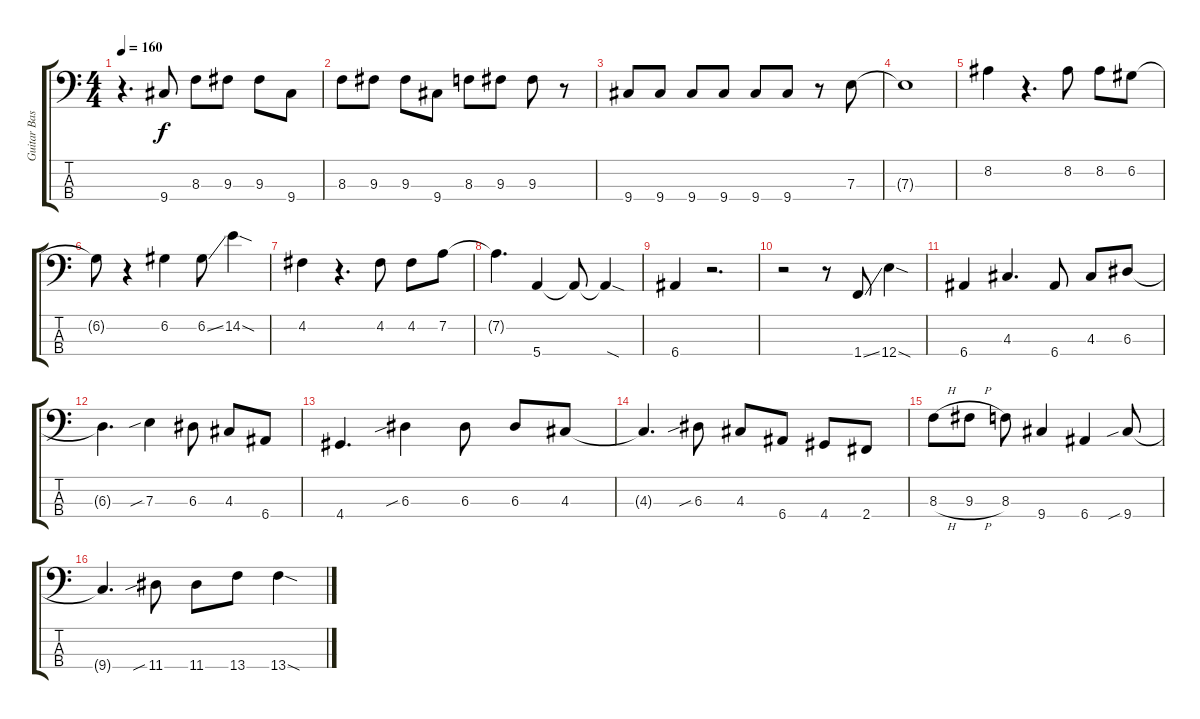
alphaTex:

\track ("Guitar Bass" "Guitar Bas") {instrument electricbassfinger}
\staff {score tabs}
\tuning (G2 D2 A1 E1) {hide}
\ts (4 4)
\tempo 160
\clef f4
\ks c
r.4{d dy f} 9.4.8 8.3.8 9.3.8 9.3.8 9.4.8 |
8.3.8 9.3.8 9.3.8 9.4.8 8.3.8 9.3.8 9.3.8 r.8 |
9.4.8 9.4.8 9.4.8 9.4.8 9.4.8 9.4.8 r.8 7.3.8 |
7.3{t}.1 |
8.2.4 r.4{d} 8.2.8 8.2.8 6.2.8 |
6.2{t}.8 r.4 6.2.4 6.2{ss}.8 14.2{sod}.4 |
4.2.4 r.4{d} 4.2.8 4.2.8 7.2.8 |
7.2{t}.4{d} 5.4.4 5.4{t}.8 5.4{sod t}.4 |
6.4.4 r.2{d} |
r.2 r.8 1.4{ss}.8 12.4{sod}.4 |
6.4.4 4.3.4{d} 6.4.8 4.3.8 6.3.8 |
6.3{t}.4{d} 7.3{sib}.4 6.3.8 4.3.8 6.4.8 |
4.4.4{d} 6.3{sib}.4 6.3.8 6.3.8 4.3.8 |
4.3{t}.4{d} 6.3{sib}.8 4.3.8 6.4.8 4.4.8 2.4.8 |
8.3{h}.8 9.3{h}.8 8.3.8 9.4.4 6.4.4 9.4{sib}.8 |
9.4{t}.4{d} 11.4{sib}.8 11.4.8 13.4.8 13.4{sod}.4
